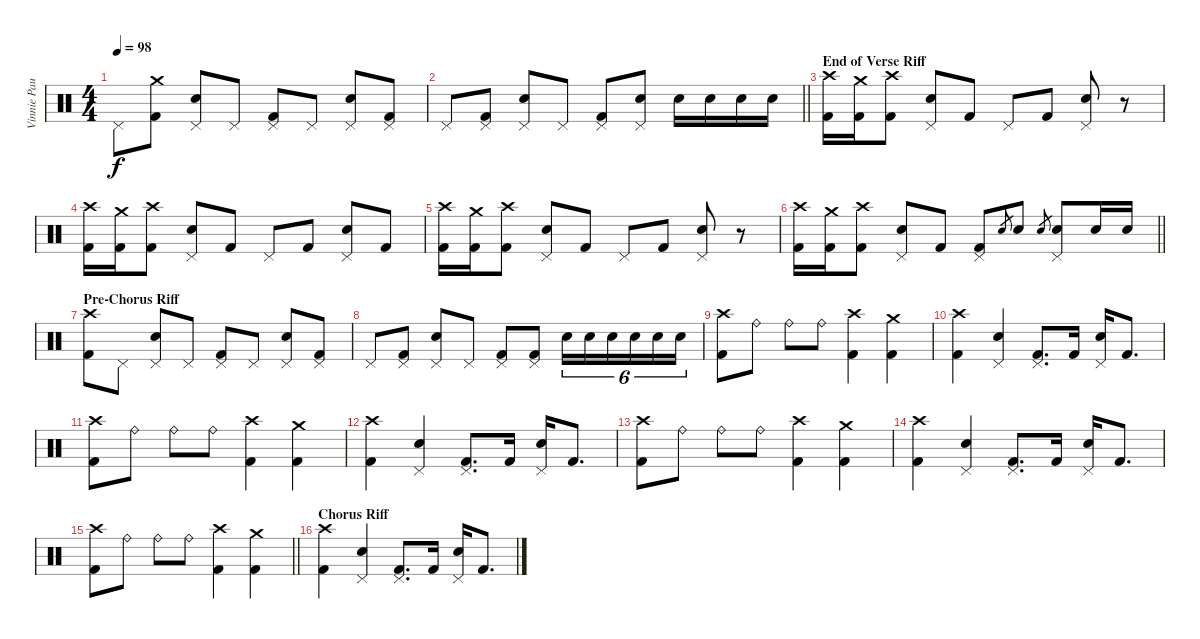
\track ("Vinnie Paul" "Vinnie Pau") {instrument percussion}
\staff {score}
\articulation defaults
\ts (4 4)
\tempo 98
\clef neutral
\ks c "Pedal Hi-Hat (hit)".8{dy f}
("Crash medium (hit)" "Kick (hit) 2").8 ("Pedal Hi-Hat (hit)" "Electric Snare (hit)").8 "Pedal Hi-Hat (hit)".8 ("Pedal Hi-Hat (hit)" "Kick (hit) 2").8 "Pedal Hi-Hat (hit)".8 ("Pedal Hi-Hat (hit)" "Electric Snare (hit)").8 ("Pedal Hi-Hat (hit)" "Kick (hit) 2").8 |
\barLineRight lightlight "Pedal Hi-Hat (hit)".8
("Pedal Hi-Hat (hit)" "Kick (hit) 2").8 ("Pedal Hi-Hat (hit)" "Electric Snare (hit)").8 "Pedal Hi-Hat (hit)".8 ("Pedal Hi-Hat (hit)" "Kick (hit) 2").8 ("Pedal Hi-Hat (hit)" "Electric Snare (hit)").8 "Electric Snare (hit)".16 "Electric Snare (hit)".16 "Electric Snare (hit)".16 "Electric Snare (hit)".16 |
\section ("" "End of Verse Riff")
("Crash high (hit)" "Kick (hit) 2").16 ("Crash medium (hit)" "Kick (hit) 2").16 ("Crash high (hit)" "Kick (hit) 2").8 ("Pedal Hi-Hat (hit)" "Electric Snare (hit)").8 "Kick (hit) 2".8 "Pedal Hi-Hat (hit)".8 "Kick (hit) 2".8 ("Pedal Hi-Hat (hit)" "Electric Snare (hit)").8 r.8 |
("Crash high (hit)" "Kick (hit) 2").16 ("Crash medium (hit)" "Kick (hit) 2").16 ("Crash high (hit)" "Kick (hit) 2").8 ("Pedal Hi-Hat (hit)" "Electric Snare (hit)").8 "Kick (hit) 2".8 "Pedal Hi-Hat (hit)".8 "Kick (hit) 2".8 ("Pedal Hi-Hat (hit)" "Electric Snare (hit)").8 "Kick (hit) 2".8 |
("Crash high (hit)" "Kick (hit) 2").16 ("Crash medium (hit)" "Kick (hit) 2").16 ("Crash high (hit)" "Kick (hit) 2").8 ("Pedal Hi-Hat (hit)" "Electric Snare (hit)").8 "Kick (hit) 2".8 "Pedal Hi-Hat (hit)".8 "Kick (hit) 2".8 ("Pedal Hi-Hat (hit)" "Electric Snare (hit)").8 r.8 |
\barLineRight lightlight
("Crash high (hit)" "Kick (hit) 2").16 ("Crash medium (hit)" "Kick (hit) 2").16 ("Crash high (hit)" "Kick (hit) 2").8 ("Pedal Hi-Hat (hit)" "Electric Snare (hit)").8 "Kick (hit) 2".8 ("Pedal Hi-Hat (hit)" "Kick (hit) 2").8 "Electric Snare (hit)".8{gr} "Electric Snare (hit)".8 "Electric Snare (hit)".8{gr} ("Pedal Hi-Hat (hit)" "Electric Snare (hit)").8 "Electric Snare (hit)".16 "Electric Snare (hit)".16 |
\section ("" "Pre-Chorus Riff")
("Crash high (hit)" "Kick (hit) 2").8 "Pedal Hi-Hat (hit)".8 ("Pedal Hi-Hat (hit)" "Electric Snare (hit)").8 "Pedal Hi-Hat (hit)".8 ("Pedal Hi-Hat (hit)" "Kick (hit) 2").8 "Pedal Hi-Hat (hit)".8 ("Pedal Hi-Hat (hit)" "Electric Snare (hit)").8 ("Pedal Hi-Hat (hit)" "Kick (hit) 2").8 |
"Pedal Hi-Hat (hit)".8 ("Pedal Hi-Hat (hit)" "Kick (hit) 2").8 ("Pedal Hi-Hat (hit)" "Electric Snare (hit)").8 "Pedal Hi-Hat (hit)".8 ("Pedal Hi-Hat (hit)" "Kick (hit) 2").8 ("Pedal Hi-Hat (hit)" "Kick (hit) 2").8 "Electric Snare (hit)".16{tu (6 4)} "Electric Snare (hit)".16{tu (6 4)} "Electric Snare (hit)".16{tu (6 4)} "Electric Snare (hit)".16{tu (6 4)} "Electric Snare (hit)".16{tu (6 4)} "Electric Snare (hit)".16{tu (6 4)} |
("Crash high (hit)" "Kick (hit) 2").8 "Ride (bell)".8 "Ride (bell)".8 "Ride (bell)".8 ("Crash high (hit)" "Kick (hit) 2").4 ("Crash medium (hit)" "Kick (hit) 2").4 |
("Crash high (hit)" "Kick (hit) 2").4 ("Pedal Hi-Hat (hit)" "Electric Snare (hit)").4 ("Pedal Hi-Hat (hit)" "Kick (hit) 2").8{d} "Kick (hit) 2".16 ("Pedal Hi-Hat (hit)" "Electric Snare (hit)").16 "Kick (hit) 2".8{d} |
("Crash high (hit)" "Kick (hit) 2").8 "Ride (bell)".8 "Ride (bell)".8 "Ride (bell)".8 ("Crash high (hit)" "Kick (hit) 2").4 ("Crash medium (hit)" "Kick (hit) 2").4 |
("Crash high (hit)" "Kick (hit) 2").4 ("Pedal Hi-Hat (hit)" "Electric Snare (hit)").4 ("Pedal Hi-Hat (hit)" "Kick (hit) 2").8{d} "Kick (hit) 2".16 ("Pedal Hi-Hat (hit)" "Electric Snare (hit)").16 "Kick (hit) 2".8{d} |
("Crash high (hit)" "Kick (hit) 2").8 "Ride (bell)".8 "Ride (bell)".8 "Ride (bell)".8 ("Crash high (hit)" "Kick (hit) 2").4 ("Crash medium (hit)" "Kick (hit) 2").4 |
("Crash high (hit)" "Kick (hit) 2").4 ("Pedal Hi-Hat (hit)" "Electric Snare (hit)").4 ("Pedal Hi-Hat (hit)" "Kick (hit) 2").8{d} "Kick (hit) 2".16 ("Pedal Hi-Hat (hit)" "Electric Snare (hit)").16 "Kick (hit) 2".8{d} |
\barLineRight lightlight
("Crash high (hit)" "Kick (hit) 2").8 "Ride (bell)".8 "Ride (bell)".8 "Ride (bell)".8 ("Crash high (hit)" "Kick (hit) 2").4 ("Crash medium (hit)" "Kick (hit) 2").4 |
\section ("" "Chorus Riff")
("Crash high (hit)" "Kick (hit) 2").4 ("Pedal Hi-Hat (hit)" "Electric Snare (hit)").4 ("Pedal Hi-Hat (hit)" "Kick (hit) 2").8{d} "Kick (hit) 2".16 ("Pedal Hi-Hat (hit)" "Electric Snare (hit)").16 "Kick (hit) 2".8{d}
